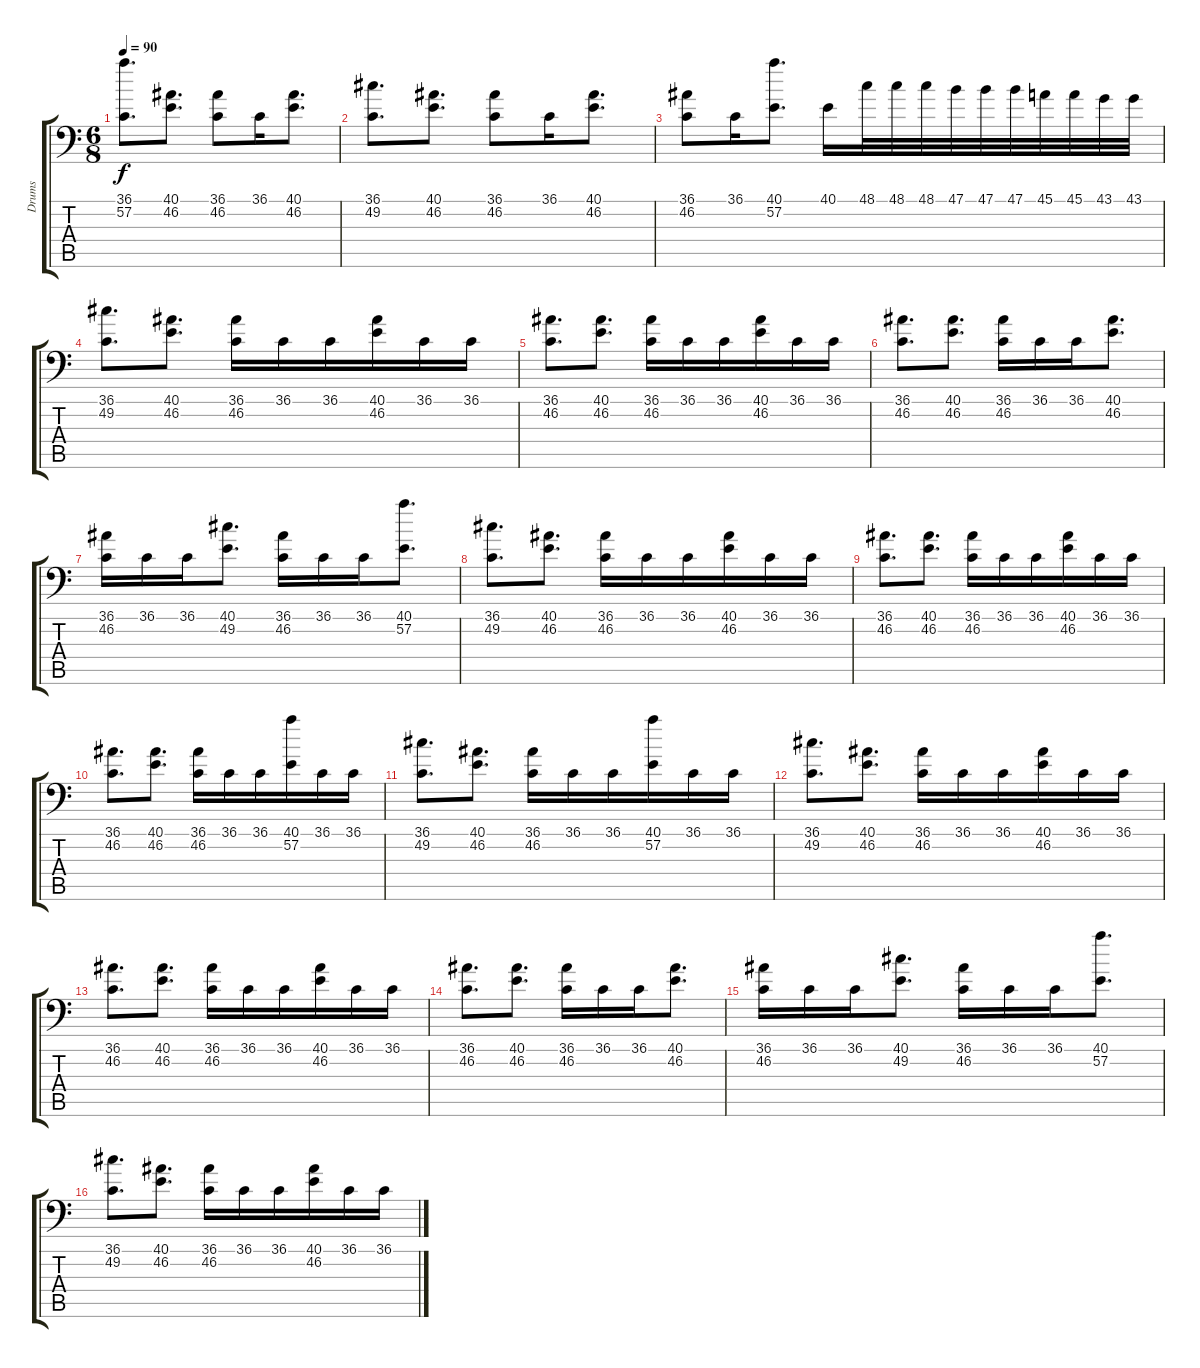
\track ("Drums" "Drums") {instrument acousticgrandpiano}
\staff {score tabs}
\tuning (C-1 C-1 C-1 C-1 C-1 C-1) {hide}
\ts (6 8)
\tempo 90
\clef f4
\ks c
(36.1 57.2).8{d dy f} (40.1 46.2).8{d} (36.1 46.2).8 36.1.16 (40.1 46.2).8{d} |
(36.1 49.2).8{d} (40.1 46.2).8{d} (36.1 46.2).8 36.1.16 (40.1 46.2).8{d} |
(36.1 46.2).8 36.1.16 (40.1 57.2).8{d} 40.1.16 48.1.32 48.1.32 48.1.32 47.1.32 47.1.32 47.1.32 45.1.32 45.1.32 43.1.32 43.1.32 |
(36.1 49.2).8{d} (40.1 46.2).8{d} (36.1 46.2).16 36.1.16 36.1.16 (40.1 46.2).16 36.1.16 36.1.16 |
(36.1 46.2).8{d} (40.1 46.2).8{d} (36.1 46.2).16 36.1.16 36.1.16 (40.1 46.2).16 36.1.16 36.1.16 |
(36.1 46.2).8{d} (40.1 46.2).8{d} (36.1 46.2).16 36.1.16 36.1.16 (40.1 46.2).8{d} |
(36.1 46.2).16 36.1.16 36.1.16 (40.1 49.2).8{d} (36.1 46.2).16 36.1.16 36.1.16 (40.1 57.2).8{d} |
(36.1 49.2).8{d} (40.1 46.2).8{d} (36.1 46.2).16 36.1.16 36.1.16 (40.1 46.2).16 36.1.16 36.1.16 |
(36.1 46.2).8{d} (40.1 46.2).8{d} (36.1 46.2).16 36.1.16 36.1.16 (40.1 46.2).16 36.1.16 36.1.16 |
(36.1 46.2).8{d} (40.1 46.2).8{d} (36.1 46.2).16 36.1.16 36.1.16 (40.1 57.2).16 36.1.16 36.1.16 |
(36.1 49.2).8{d} (40.1 46.2).8{d} (36.1 46.2).16 36.1.16 36.1.16 (40.1 57.2).16 36.1.16 36.1.16 |
(36.1 49.2).8{d} (40.1 46.2).8{d} (36.1 46.2).16 36.1.16 36.1.16 (40.1 46.2).16 36.1.16 36.1.16 |
(36.1 46.2).8{d} (40.1 46.2).8{d} (36.1 46.2).16 36.1.16 36.1.16 (40.1 46.2).16 36.1.16 36.1.16 |
(36.1 46.2).8{d} (40.1 46.2).8{d} (36.1 46.2).16 36.1.16 36.1.16 (40.1 46.2).8{d} |
(36.1 46.2).16 36.1.16 36.1.16 (40.1 49.2).8{d} (36.1 46.2).16 36.1.16 36.1.16 (40.1 57.2).8{d} |
(36.1 49.2).8{d} (40.1 46.2).8{d} (36.1 46.2).16 36.1.16 36.1.16 (40.1 46.2).16 36.1.16 36.1.16
